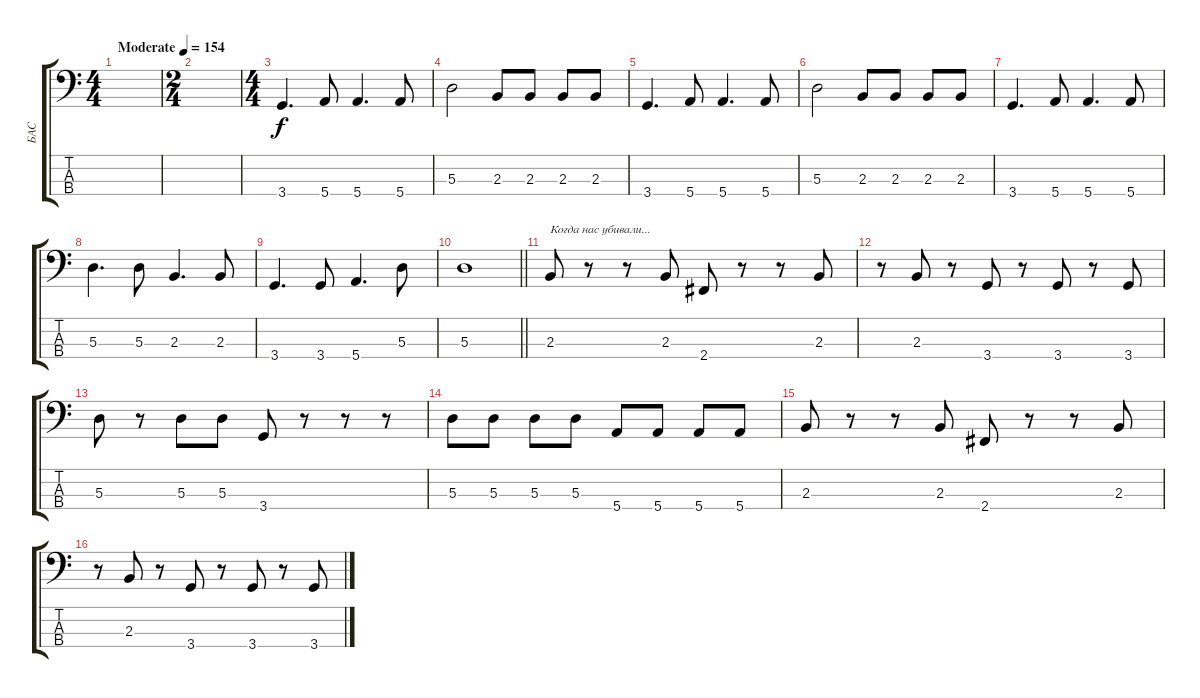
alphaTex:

\track ("БАС" "БАС") {instrument electricbassfinger}
\staff {score tabs}
\tuning (G2 D2 A1 E1) {hide}
\ts (4 4)
\tempo (154 "Moderate")
\clef f4
\ks c
|
\ts (2 4)
|
\ts (4 4)
3.4.4{d} 5.4.8 5.4.4{d} 5.4.8 |
5.3.2 2.3.8 2.3.8 2.3.8 2.3.8 |
3.4.4{d} 5.4.8 5.4.4{d} 5.4.8 |
5.3.2 2.3.8 2.3.8 2.3.8 2.3.8 |
3.4.4{d} 5.4.8 5.4.4{d} 5.4.8 |
5.3.4{d} 5.3.8 2.3.4{d} 2.3.8 |
3.4.4{d} 3.4.8 5.4.4{d} 5.3.8 |
\barLineRight lightlight
5.3.1 |
2.3.8{txt "Когда нас убивали..."} r.8 r.8 2.3.8 2.4.8 r.8 r.8 2.3.8 |
r.8 2.3.8 r.8 3.4.8 r.8 3.4.8 r.8 3.4.8 |
5.3.8 r.8 5.3.8 5.3.8 3.4.8 r.8 r.8 r.8 |
5.3.8 5.3.8 5.3.8 5.3.8 5.4.8 5.4.8 5.4.8 5.4.8 |
2.3.8 r.8 r.8 2.3.8 2.4.8 r.8 r.8 2.3.8 |
r.8 2.3.8 r.8 3.4.8 r.8 3.4.8 r.8 3.4.8
